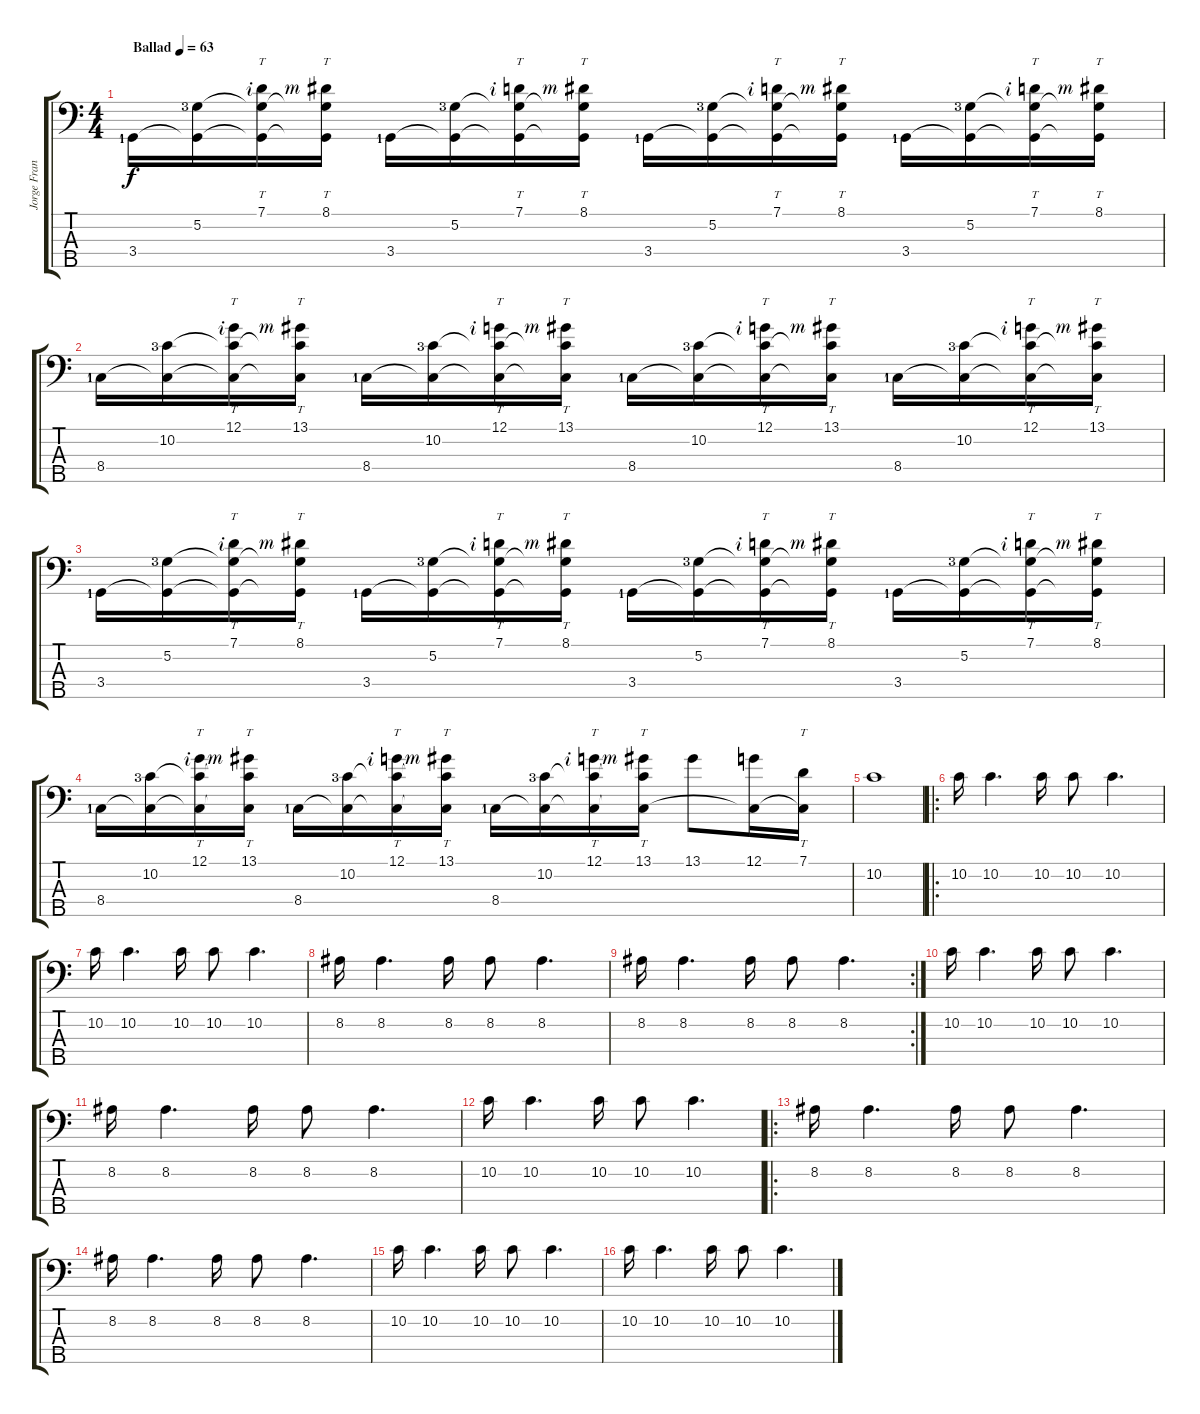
\track ("Jorge Franco" "Jorge Fran") {instrument electricbasspick}
\staff {score tabs}
\tuning (G2 D2 A1 E1 B0) {hide}
\ts (4 4)
\tempo (63 "Ballad")
\clef f4
\ks c
3.4{lf 2}.16{dy f instrument electricbasspick} (5.2{lf 4} 3.4{t}).16 (7.1{rf 2} 5.2{t} 3.4{t}).16{tt} (8.1{rf 3} 5.2{t} 3.4{t}).16{tt} 3.4{lf 2}.16 (5.2{lf 4} 3.4{t}).16 (7.1{rf 2} 5.2{t} 3.4{t}).16{tt} (8.1{rf 3} 5.2{t} 3.4{t}).16{tt} 3.4{lf 2}.16 (5.2{lf 4} 3.4{t}).16 (7.1{rf 2} 5.2{t} 3.4{t}).16{tt} (8.1{rf 3} 5.2{t} 3.4{t}).16{tt} 3.4{lf 2}.16 (5.2{lf 4} 3.4{t}).16 (7.1{rf 2} 5.2{t} 3.4{t}).16{tt} (8.1{rf 3} 5.2{t} 3.4{t}).16{tt} |
8.4{lf 2}.16 (10.2{lf 4} 8.4{t}).16 (12.1{rf 2} 10.2{t} 8.4{t}).16{tt} (13.1{rf 3} 10.2{t} 8.4{t}).16{tt} 8.4{lf 2}.16 (10.2{lf 4} 8.4{t}).16 (12.1{rf 2} 10.2{t} 8.4{t}).16{tt} (13.1{rf 3} 10.2{t} 8.4{t}).16{tt} 8.4{lf 2}.16 (10.2{lf 4} 8.4{t}).16 (12.1{rf 2} 10.2{t} 8.4{t}).16{tt} (13.1{rf 3} 10.2{t} 8.4{t}).16{tt} 8.4{lf 2}.16 (10.2{lf 4} 8.4{t}).16 (12.1{rf 2} 10.2{t} 8.4{t}).16{tt} (13.1{rf 3} 10.2{t} 8.4{t}).16{tt} |
3.4{lf 2}.16 (5.2{lf 4} 3.4{t}).16 (7.1{rf 2} 5.2{t} 3.4{t}).16{tt} (8.1{rf 3} 5.2{t} 3.4{t}).16{tt} 3.4{lf 2}.16 (5.2{lf 4} 3.4{t}).16 (7.1{rf 2} 5.2{t} 3.4{t}).16{tt} (8.1{rf 3} 5.2{t} 3.4{t}).16{tt} 3.4{lf 2}.16 (5.2{lf 4} 3.4{t}).16 (7.1{rf 2} 5.2{t} 3.4{t}).16{tt} (8.1{rf 3} 5.2{t} 3.4{t}).16{tt} 3.4{lf 2}.16 (5.2{lf 4} 3.4{t}).16 (7.1{rf 2} 5.2{t} 3.4{t}).16{tt} (8.1{rf 3} 5.2{t} 3.4{t}).16{tt} |
8.4{lf 2}.16 (10.2{lf 4} 8.4{t}).16 (12.1{rf 2} 10.2{t} 8.4{t}).16{tt} (13.1{rf 3} 10.2{t} 8.4{t}).16{tt} 8.4{lf 2}.16 (10.2{lf 4} 8.4{t}).16 (12.1{rf 2} 10.2{t} 8.4{t}).16{tt} (13.1{rf 3} 10.2{t} 8.4{t}).16{tt} 8.4{lf 2}.16 (10.2{lf 4} 8.4{t}).16 (12.1{rf 2} 10.2{t} 8.4{t}).16{tt} (13.1{rf 3} 10.2{t} 8.4{t}).16{tt} 13.1.8 (12.1 8.4{t}).16 (7.1 8.4{t}).16{tt} |
10.2.1 |
\ro
10.2.16 10.2.4{d} 10.2.16 10.2.8 10.2.4{d} |
10.2.16 10.2.4{d} 10.2.16 10.2.8 10.2.4{d} |
8.2.16 8.2.4{d} 8.2.16 8.2.8 8.2.4{d} |
\rc 2
8.2.16 8.2.4{d} 8.2.16 8.2.8 8.2.4{d} |
10.2.16 10.2.4{d} 10.2.16 10.2.8 10.2.4{d} |
8.2.16 8.2.4{d} 8.2.16 8.2.8 8.2.4{d} |
10.2.16 10.2.4{d} 10.2.16 10.2.8 10.2.4{d} |
\ro
8.2.16 8.2.4{d} 8.2.16 8.2.8 8.2.4{d} |
8.2.16 8.2.4{d} 8.2.16 8.2.8 8.2.4{d} |
10.2.16 10.2.4{d} 10.2.16 10.2.8 10.2.4{d} |
10.2.16 10.2.4{d} 10.2.16 10.2.8 10.2.4{d}
